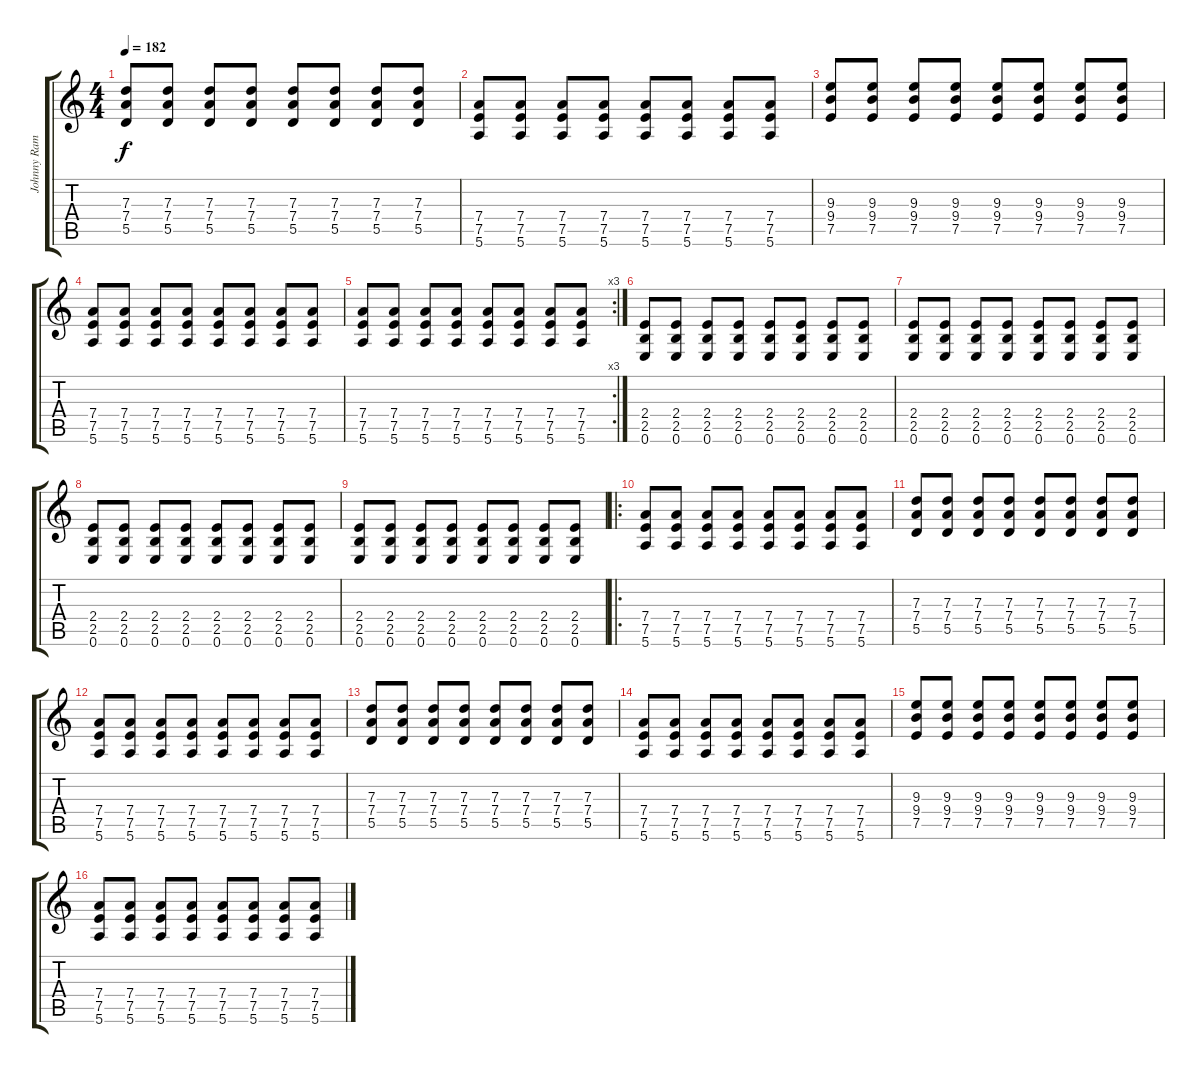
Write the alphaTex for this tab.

\track ("Johnny Ramone" "Johnny Ram") {instrument distortionguitar}
\staff {score tabs}
\tuning (E4 B3 G3 D3 A2 E2) {hide}
\ts (4 4)
\tempo 182
\clef g2
\ks c
(7.3 7.4 5.5).8{dy f} (7.3 7.4 5.5).8 (7.3 7.4 5.5).8 (7.3 7.4 5.5).8 (7.3 7.4 5.5).8 (7.3 7.4 5.5).8 (7.3 7.4 5.5).8 (7.3 7.4 5.5).8 |
(7.4 7.5 5.6).8 (7.4 7.5 5.6).8 (7.4 7.5 5.6).8 (7.4 7.5 5.6).8 (7.4 7.5 5.6).8 (7.4 7.5 5.6).8 (7.4 7.5 5.6).8 (7.4 7.5 5.6).8 |
(9.3 9.4 7.5).8 (9.3 9.4 7.5).8 (9.3 9.4 7.5).8 (9.3 9.4 7.5).8 (9.3 9.4 7.5).8 (9.3 9.4 7.5).8 (9.3 9.4 7.5).8 (9.3 9.4 7.5).8 |
(7.4 7.5 5.6).8 (7.4 7.5 5.6).8 (7.4 7.5 5.6).8 (7.4 7.5 5.6).8 (7.4 7.5 5.6).8 (7.4 7.5 5.6).8 (7.4 7.5 5.6).8 (7.4 7.5 5.6).8 |
\rc 3
(7.4 7.5 5.6).8 (7.4 7.5 5.6).8 (7.4 7.5 5.6).8 (7.4 7.5 5.6).8 (7.4 7.5 5.6).8 (7.4 7.5 5.6).8 (7.4 7.5 5.6).8 (7.4 7.5 5.6).8 |
(2.4 2.5 0.6).8 (2.4 2.5 0.6).8 (2.4 2.5 0.6).8 (2.4 2.5 0.6).8 (2.4 2.5 0.6).8 (2.4 2.5 0.6).8 (2.4 2.5 0.6).8 (2.4 2.5 0.6).8 |
(2.4 2.5 0.6).8 (2.4 2.5 0.6).8 (2.4 2.5 0.6).8 (2.4 2.5 0.6).8 (2.4 2.5 0.6).8 (2.4 2.5 0.6).8 (2.4 2.5 0.6).8 (2.4 2.5 0.6).8 |
(2.4 2.5 0.6).8 (2.4 2.5 0.6).8 (2.4 2.5 0.6).8 (2.4 2.5 0.6).8 (2.4 2.5 0.6).8 (2.4 2.5 0.6).8 (2.4 2.5 0.6).8 (2.4 2.5 0.6).8 |
(2.4 2.5 0.6).8 (2.4 2.5 0.6).8 (2.4 2.5 0.6).8 (2.4 2.5 0.6).8 (2.4 2.5 0.6).8 (2.4 2.5 0.6).8 (2.4 2.5 0.6).8 (2.4 2.5 0.6).8 |
\ro
(7.4 7.5 5.6).8 (7.4 7.5 5.6).8 (7.4 7.5 5.6).8 (7.4 7.5 5.6).8 (7.4 7.5 5.6).8 (7.4 7.5 5.6).8 (7.4 7.5 5.6).8 (7.4 7.5 5.6).8 |
(7.3 7.4 5.5).8 (7.3 7.4 5.5).8 (7.3 7.4 5.5).8 (7.3 7.4 5.5).8 (7.3 7.4 5.5).8 (7.3 7.4 5.5).8 (7.3 7.4 5.5).8 (7.3 7.4 5.5).8 |
(7.4 7.5 5.6).8 (7.4 7.5 5.6).8 (7.4 7.5 5.6).8 (7.4 7.5 5.6).8 (7.4 7.5 5.6).8 (7.4 7.5 5.6).8 (7.4 7.5 5.6).8 (7.4 7.5 5.6).8 |
(7.3 7.4 5.5).8 (7.3 7.4 5.5).8 (7.3 7.4 5.5).8 (7.3 7.4 5.5).8 (7.3 7.4 5.5).8 (7.3 7.4 5.5).8 (7.3 7.4 5.5).8 (7.3 7.4 5.5).8 |
(7.4 7.5 5.6).8 (7.4 7.5 5.6).8 (7.4 7.5 5.6).8 (7.4 7.5 5.6).8 (7.4 7.5 5.6).8 (7.4 7.5 5.6).8 (7.4 7.5 5.6).8 (7.4 7.5 5.6).8 |
(9.3 9.4 7.5).8 (9.3 9.4 7.5).8 (9.3 9.4 7.5).8 (9.3 9.4 7.5).8 (9.3 9.4 7.5).8 (9.3 9.4 7.5).8 (9.3 9.4 7.5).8 (9.3 9.4 7.5).8 |
(7.4 7.5 5.6).8 (7.4 7.5 5.6).8 (7.4 7.5 5.6).8 (7.4 7.5 5.6).8 (7.4 7.5 5.6).8 (7.4 7.5 5.6).8 (7.4 7.5 5.6).8 (7.4 7.5 5.6).8
